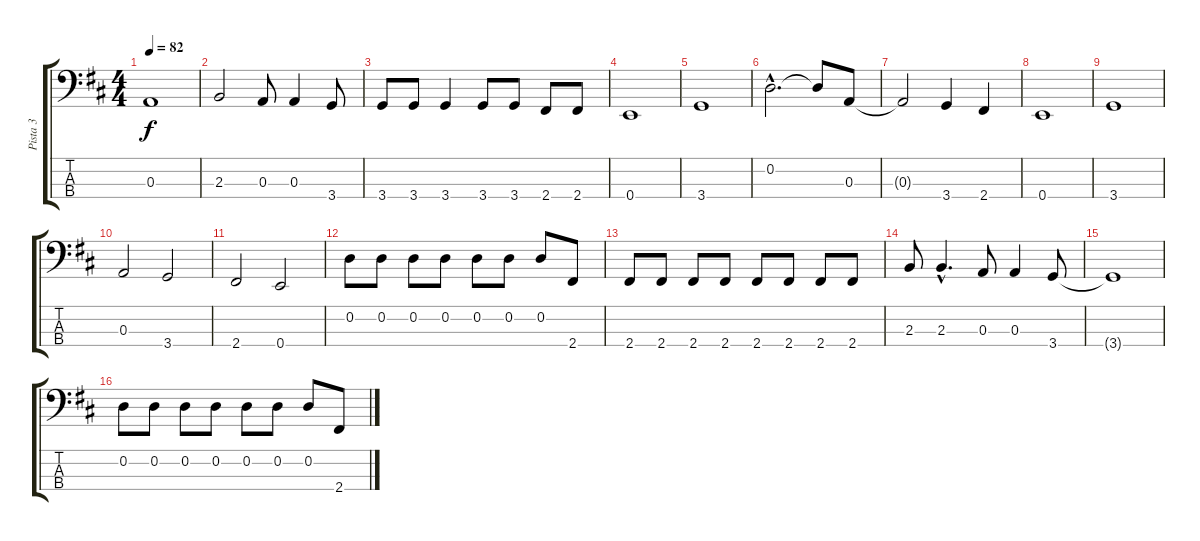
\track ("Pista 3" "Pista 3") {instrument electricbassfinger}
\staff {score tabs}
\tuning (G2 D2 A1 E1) {hide}
\ts (4 4)
\tempo 82
\clef f4
\ks d
0.3.1{dy f} |
2.3.2 0.3.8 0.3.4 3.4.8 |
3.4.8 3.4.8 3.4.4 3.4.8 3.4.8 2.4.8 2.4.8 |
0.4.1 |
3.4.1 |
0.2{hac}.2{d} 0.2{t}.8 0.3.8 |
0.3{t}.2 3.4.4 2.4.4 |
0.4.1 |
3.4.1 |
0.3.2 3.4.2 |
2.4.2 0.4.2 |
0.2.8 0.2.8 0.2.8 0.2.8 0.2.8 0.2.8 0.2.8 2.4.8 |
2.4.8 2.4.8 2.4.8 2.4.8 2.4.8 2.4.8 2.4.8 2.4.8 |
2.3.8 2.3{hac}.4{d} 0.3.8 0.3.4 3.4.8 |
3.4{t}.1 |
0.2.8 0.2.8 0.2.8 0.2.8 0.2.8 0.2.8 0.2.8 2.4.8
